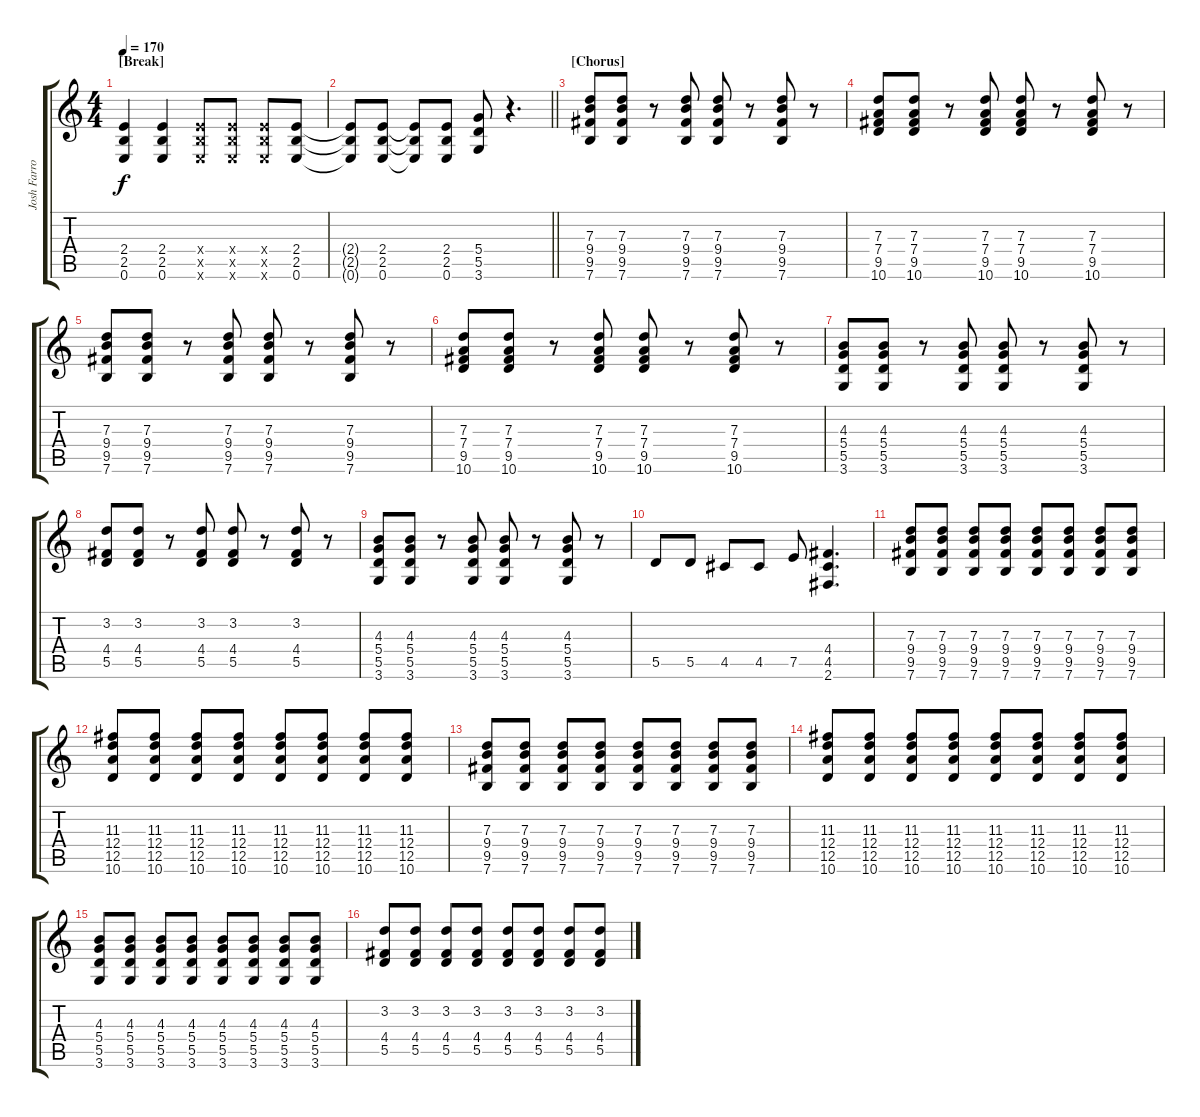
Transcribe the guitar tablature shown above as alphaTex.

\track ("Josh Farro" "Josh Farro") {instrument distortionguitar}
\staff {score tabs}
\tuning (E4 B3 G3 D3 A2 E2) {hide}
\ts (4 4)
\section ("" "[Break]")
\tempo 170
\clef g2
\ks c
(2.4 2.5 0.6).4{dy f} (2.4 2.5 0.6).4 (2.4{x} 2.5{x} 0.6{x}).8 (2.4{x} 2.5{x} 0.6{x}).8 (2.4{x} 2.5{x} 0.6{x}).8 (2.4 2.5 0.6).8 |
\barLineRight lightlight
(2.4{t} 2.5{t} 0.6{t}).8 (2.4 2.5 0.6).8 (2.4{t} 2.5{t} 0.6{t}).8 (2.4 2.5 0.6).8 (5.4 5.5 3.6).8 r.4{d} |
\section ("" "[Chorus]")
(7.3 9.4 9.5 7.6).8 (7.3 9.4 9.5 7.6).8 r.8 (7.3 9.4 9.5 7.6).8 (7.3 9.4 9.5 7.6).8 r.8 (7.3 9.4 9.5 7.6).8 r.8 |
(7.3 7.4 9.5 10.6).8 (7.3 7.4 9.5 10.6).8 r.8 (7.3 7.4 9.5 10.6).8 (7.3 7.4 9.5 10.6).8 r.8 (7.3 7.4 9.5 10.6).8 r.8 |
(7.3 9.4 9.5 7.6).8 (7.3 9.4 9.5 7.6).8 r.8 (7.3 9.4 9.5 7.6).8 (7.3 9.4 9.5 7.6).8 r.8 (7.3 9.4 9.5 7.6).8 r.8 |
(7.3 7.4 9.5 10.6).8 (7.3 7.4 9.5 10.6).8 r.8 (7.3 7.4 9.5 10.6).8 (7.3 7.4 9.5 10.6).8 r.8 (7.3 7.4 9.5 10.6).8 r.8 |
(4.3 5.4 5.5 3.6).8 (4.3 5.4 5.5 3.6).8 r.8 (4.3 5.4 5.5 3.6).8 (4.3 5.4 5.5 3.6).8 r.8 (4.3 5.4 5.5 3.6).8 r.8 |
(3.2 4.4 5.5).8 (3.2 4.4 5.5).8 r.8 (3.2 4.4 5.5).8 (3.2 4.4 5.5).8 r.8 (3.2 4.4 5.5).8 r.8 |
(4.3 5.4 5.5 3.6).8 (4.3 5.4 5.5 3.6).8 r.8 (4.3 5.4 5.5 3.6).8 (4.3 5.4 5.5 3.6).8 r.8 (4.3 5.4 5.5 3.6).8 r.8 |
5.5.8 5.5.8 4.5.8 4.5.8 7.5.8 (4.4 4.5 2.6).4{d} |
(7.3 9.4 9.5 7.6).8 (7.3 9.4 9.5 7.6).8 (7.3 9.4 9.5 7.6).8 (7.3 9.4 9.5 7.6).8 (7.3 9.4 9.5 7.6).8 (7.3 9.4 9.5 7.6).8 (7.3 9.4 9.5 7.6).8 (7.3 9.4 9.5 7.6).8 |
(11.3 12.4 12.5 10.6).8 (11.3 12.4 12.5 10.6).8 (11.3 12.4 12.5 10.6).8 (11.3 12.4 12.5 10.6).8 (11.3 12.4 12.5 10.6).8 (11.3 12.4 12.5 10.6).8 (11.3 12.4 12.5 10.6).8 (11.3 12.4 12.5 10.6).8 |
(7.3 9.4 9.5 7.6).8 (7.3 9.4 9.5 7.6).8 (7.3 9.4 9.5 7.6).8 (7.3 9.4 9.5 7.6).8 (7.3 9.4 9.5 7.6).8 (7.3 9.4 9.5 7.6).8 (7.3 9.4 9.5 7.6).8 (7.3 9.4 9.5 7.6).8 |
(11.3 12.4 12.5 10.6).8 (11.3 12.4 12.5 10.6).8 (11.3 12.4 12.5 10.6).8 (11.3 12.4 12.5 10.6).8 (11.3 12.4 12.5 10.6).8 (11.3 12.4 12.5 10.6).8 (11.3 12.4 12.5 10.6).8 (11.3 12.4 12.5 10.6).8 |
(4.3 5.4 5.5 3.6).8 (4.3 5.4 5.5 3.6).8 (4.3 5.4 5.5 3.6).8 (4.3 5.4 5.5 3.6).8 (4.3 5.4 5.5 3.6).8 (4.3 5.4 5.5 3.6).8 (4.3 5.4 5.5 3.6).8 (4.3 5.4 5.5 3.6).8 |
(3.2 4.4 5.5).8 (3.2 4.4 5.5).8 (3.2 4.4 5.5).8 (3.2 4.4 5.5).8 (3.2 4.4 5.5).8 (3.2 4.4 5.5).8 (3.2 4.4 5.5).8 (3.2 4.4 5.5).8
